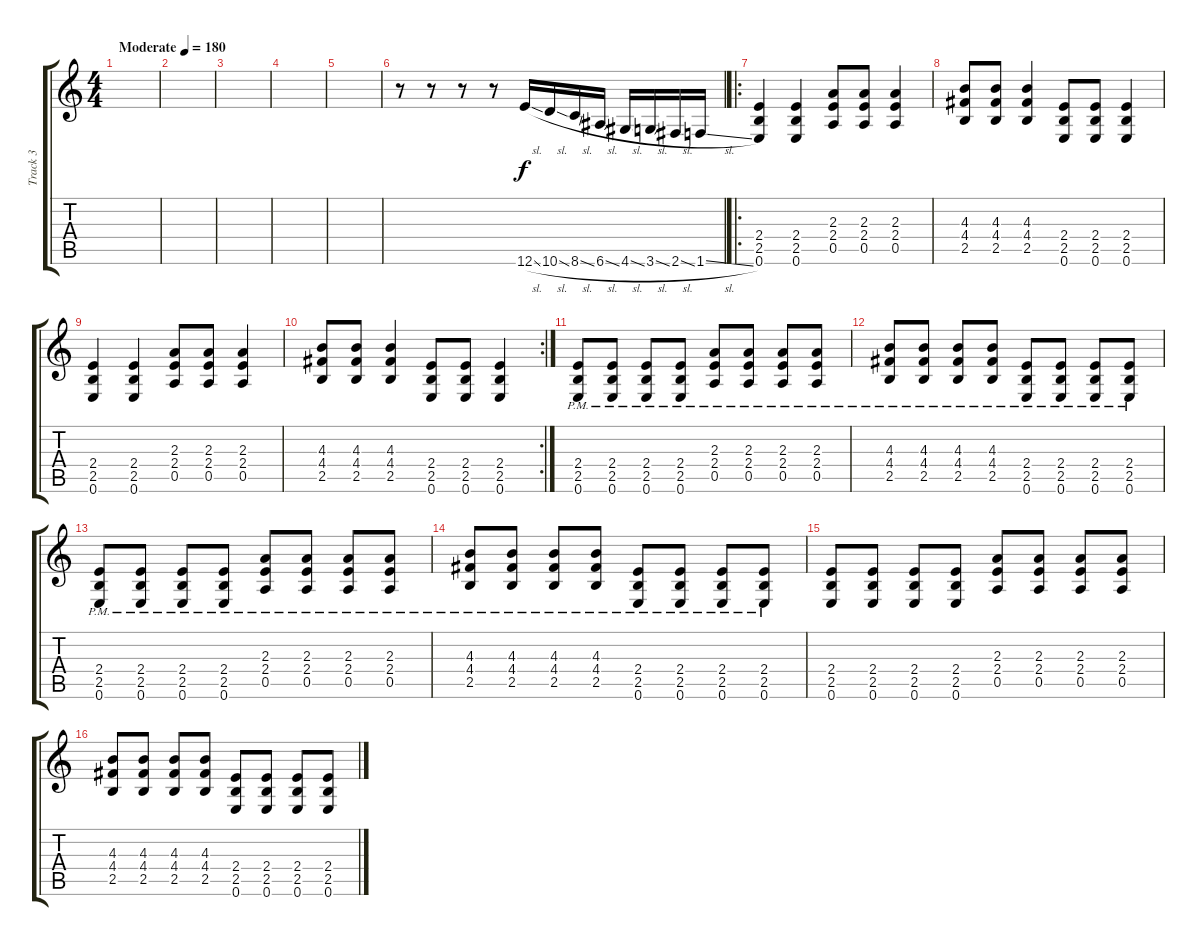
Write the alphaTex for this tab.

\track ("Track 3" "Track 3") {instrument distortionguitar}
\staff {score tabs}
\tuning (E4 B3 G3 D3 A2 E2) {hide}
\ts (4 4)
\tempo (180 "Moderate")
\clef g2
\ks c
|
|
|
|
|
r.8 r.8 r.8 r.8 12.6{sl}.16 10.6{sl}.16 8.6{sl}.16 6.6{sl}.16 4.6{sl}.16 3.6{sl}.16 2.6{sl}.16 1.6{sl}.16 |
\ro
(2.4 2.5 0.6).4 (2.4 2.5 0.6).4 (2.3 2.4 0.5).8 (2.3 2.4 0.5).8 (2.3 2.4 0.5).4 |
(4.3 4.4 2.5).8 (4.3 4.4 2.5).8 (4.3 4.4 2.5).4 (2.4 2.5 0.6).8 (2.4 2.5 0.6).8 (2.4 2.5 0.6).4 |
(2.4 2.5 0.6).4 (2.4 2.5 0.6).4 (2.3 2.4 0.5).8 (2.3 2.4 0.5).8 (2.3 2.4 0.5).4 |
\rc 2
(4.3 4.4 2.5).8 (4.3 4.4 2.5).8 (4.3 4.4 2.5).4 (2.4 2.5 0.6).8 (2.4 2.5 0.6).8 (2.4 2.5 0.6).4 |
(2.4{pm} 2.5{pm} 0.6{pm}).8 (2.4{pm} 2.5{pm} 0.6{pm}).8 (2.4{pm} 2.5{pm} 0.6{pm}).8 (2.4{pm} 2.5{pm} 0.6{pm}).8 (2.3{pm} 2.4{pm} 0.5{pm}).8 (2.3{pm} 2.4{pm} 0.5{pm}).8 (2.3{pm} 2.4{pm} 0.5{pm}).8 (2.3{pm} 2.4{pm} 0.5{pm}).8 |
(4.3{pm} 4.4{pm} 2.5{pm}).8 (4.3{pm} 4.4{pm} 2.5{pm}).8 (4.3{pm} 4.4{pm} 2.5{pm}).8 (4.3{pm} 4.4{pm} 2.5{pm}).8 (2.4{pm} 2.5{pm} 0.6{pm}).8 (2.4{pm} 2.5{pm} 0.6{pm}).8 (2.4{pm} 2.5{pm} 0.6{pm}).8 (2.4{pm} 2.5{pm} 0.6{pm}).8 |
(2.4{pm} 2.5{pm} 0.6{pm}).8 (2.4{pm} 2.5{pm} 0.6{pm}).8 (2.4{pm} 2.5{pm} 0.6{pm}).8 (2.4{pm} 2.5{pm} 0.6{pm}).8 (2.3{pm} 2.4{pm} 0.5{pm}).8 (2.3{pm} 2.4{pm} 0.5{pm}).8 (2.3{pm} 2.4{pm} 0.5{pm}).8 (2.3{pm} 2.4{pm} 0.5{pm}).8 |
(4.3{pm} 4.4{pm} 2.5{pm}).8 (4.3{pm} 4.4{pm} 2.5{pm}).8 (4.3{pm} 4.4{pm} 2.5{pm}).8 (4.3{pm} 4.4{pm} 2.5{pm}).8 (2.4{pm} 2.5{pm} 0.6{pm}).8 (2.4{pm} 2.5{pm} 0.6{pm}).8 (2.4{pm} 2.5{pm} 0.6{pm}).8 (2.4{pm} 2.5{pm} 0.6{pm}).8 |
(2.4 2.5 0.6).8 (2.4 2.5 0.6).8 (2.4 2.5 0.6).8 (2.4 2.5 0.6).8 (2.3 2.4 0.5).8 (2.3 2.4 0.5).8 (2.3 2.4 0.5).8 (2.3 2.4 0.5).8 |
(4.3 4.4 2.5).8 (4.3 4.4 2.5).8 (4.3 4.4 2.5).8 (4.3 4.4 2.5).8 (2.4 2.5 0.6).8 (2.4 2.5 0.6).8 (2.4 2.5 0.6).8 (2.4 2.5 0.6).8
